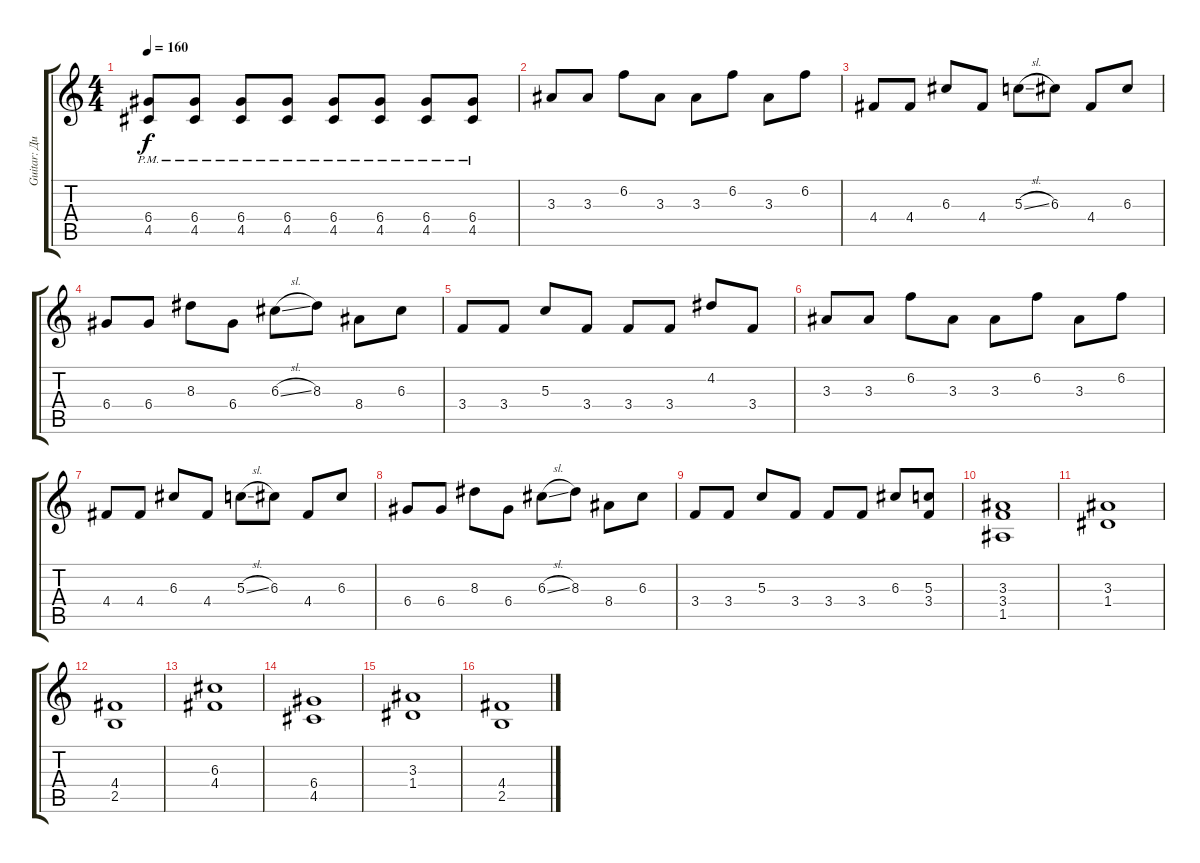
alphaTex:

\track ("Guitar: Дима" "Guitar: Ди") {instrument overdrivenguitar}
\staff {score tabs}
\tuning (E4 B3 G3 D3 A2 E2) {hide}
\ts (4 4)
\tempo 160
\clef g2
\ks c
(6.4{pm} 4.5{pm}).8{dy f} (6.4{pm} 4.5{pm}).8 (6.4{pm} 4.5{pm}).8 (6.4{pm} 4.5{pm}).8 (6.4{pm} 4.5{pm}).8 (6.4{pm} 4.5{pm}).8 (6.4{pm} 4.5{pm}).8 (6.4{pm} 4.5{pm}).8 |
3.3.8 3.3.8 6.2.8 3.3.8 3.3.8 6.2.8 3.3.8 6.2.8 |
4.4.8 4.4.8 6.3.8 4.4.8 5.3{sl}.8 6.3.8 4.4.8 6.3.8 |
6.4.8 6.4.8 8.3.8 6.4.8 6.3{sl}.8 8.3.8 8.4.8 6.3.8 |
3.4.8 3.4.8 5.3.8 3.4.8 3.4.8 3.4.8 4.2.8 3.4.8 |
3.3.8 3.3.8 6.2.8 3.3.8 3.3.8 6.2.8 3.3.8 6.2.8 |
4.4.8 4.4.8 6.3.8 4.4.8 5.3{sl}.8 6.3.8 4.4.8 6.3.8 |
6.4.8 6.4.8 8.3.8 6.4.8 6.3{sl}.8 8.3.8 8.4.8 6.3.8 |
3.4.8 3.4.8 5.3.8 3.4.8 3.4.8 3.4.8 6.3.8 (5.3 3.4).8 |
(3.3 3.4 1.5).1 |
(3.3 1.4).1 |
(4.4 2.5).1 |
(6.3 4.4).1 |
(6.4 4.5).1 |
(3.3 1.4).1 |
(4.4 2.5).1
